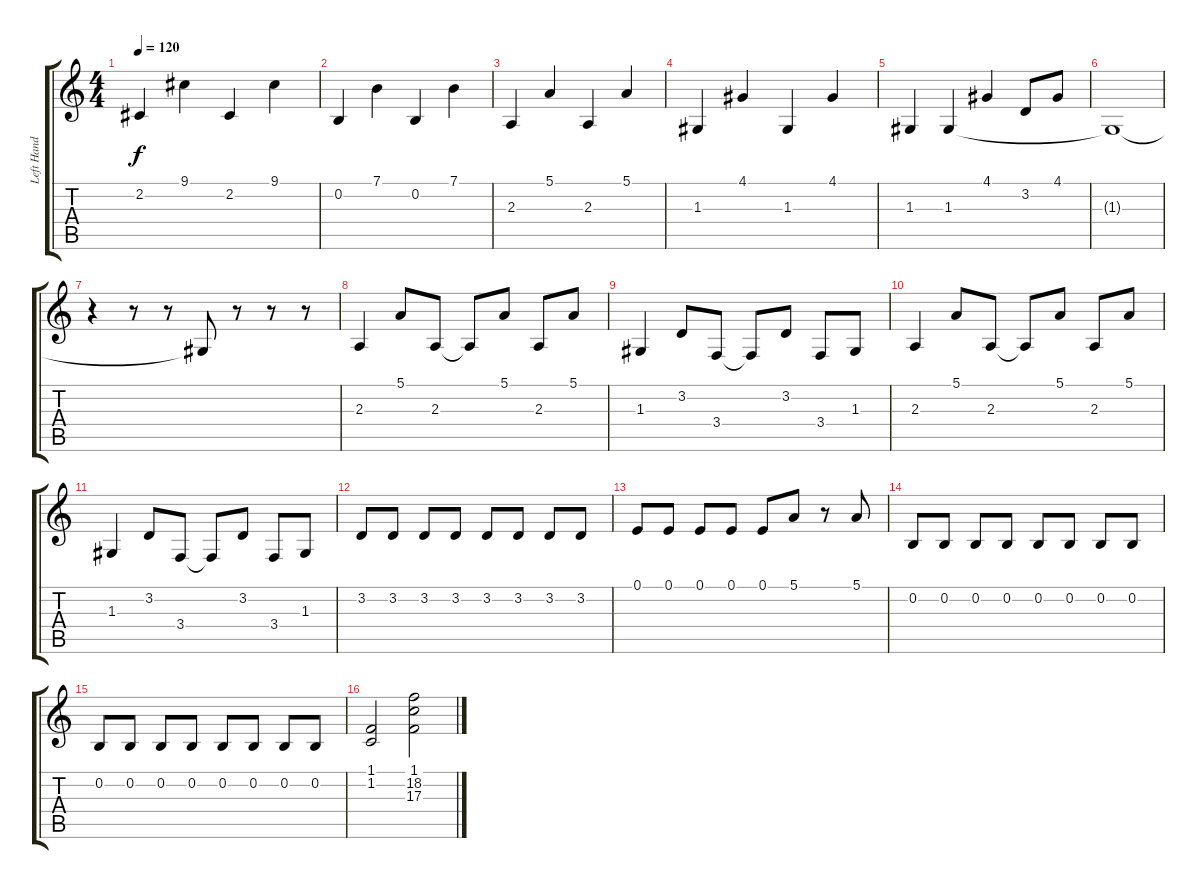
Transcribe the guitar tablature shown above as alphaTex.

\track ("Left Hand" "Left Hand") {instrument acousticgrandpiano}
\staff {score tabs}
\tuning (E4 B3 G3 D3 A2 E2) {hide}
\ts (4 4)
\tempo 120
\clef g2
\ks c
2.2.4{dy f} 9.1.4 2.2.4 9.1.4 |
0.2.4 7.1.4 0.2.4 7.1.4 |
2.3.4 5.1.4 2.3.4 5.1.4 |
1.3.4 4.1.4 1.3.4 4.1.4 |
1.3.4 1.3.4 4.1.4 3.2.8 4.1.8 |
1.3{t}.1 |
r.4 r.8 r.8 1.3{t}.8 r.8 r.8 r.8 |
2.3.4 5.1.8 2.3.8 2.3{t}.8 5.1.8 2.3.8 5.1.8 |
1.3.4 3.2.8 3.4.8 3.4{t}.8 3.2.8 3.4.8 1.3.8 |
2.3.4 5.1.8 2.3.8 2.3{t}.8 5.1.8 2.3.8 5.1.8 |
1.3.4 3.2.8 3.4.8 3.4{t}.8 3.2.8 3.4.8 1.3.8 |
3.2.8 3.2.8 3.2.8 3.2.8 3.2.8 3.2.8 3.2.8 3.2.8 |
0.1.8 0.1.8 0.1.8 0.1.8 0.1.8 5.1.8 r.8 5.1.8 |
0.2.8 0.2.8 0.2.8 0.2.8 0.2.8 0.2.8 0.2.8 0.2.8 |
0.2.8 0.2.8 0.2.8 0.2.8 0.2.8 0.2.8 0.2.8 0.2.8 |
(1.1 1.2).2 (1.1 18.2 17.3).2
